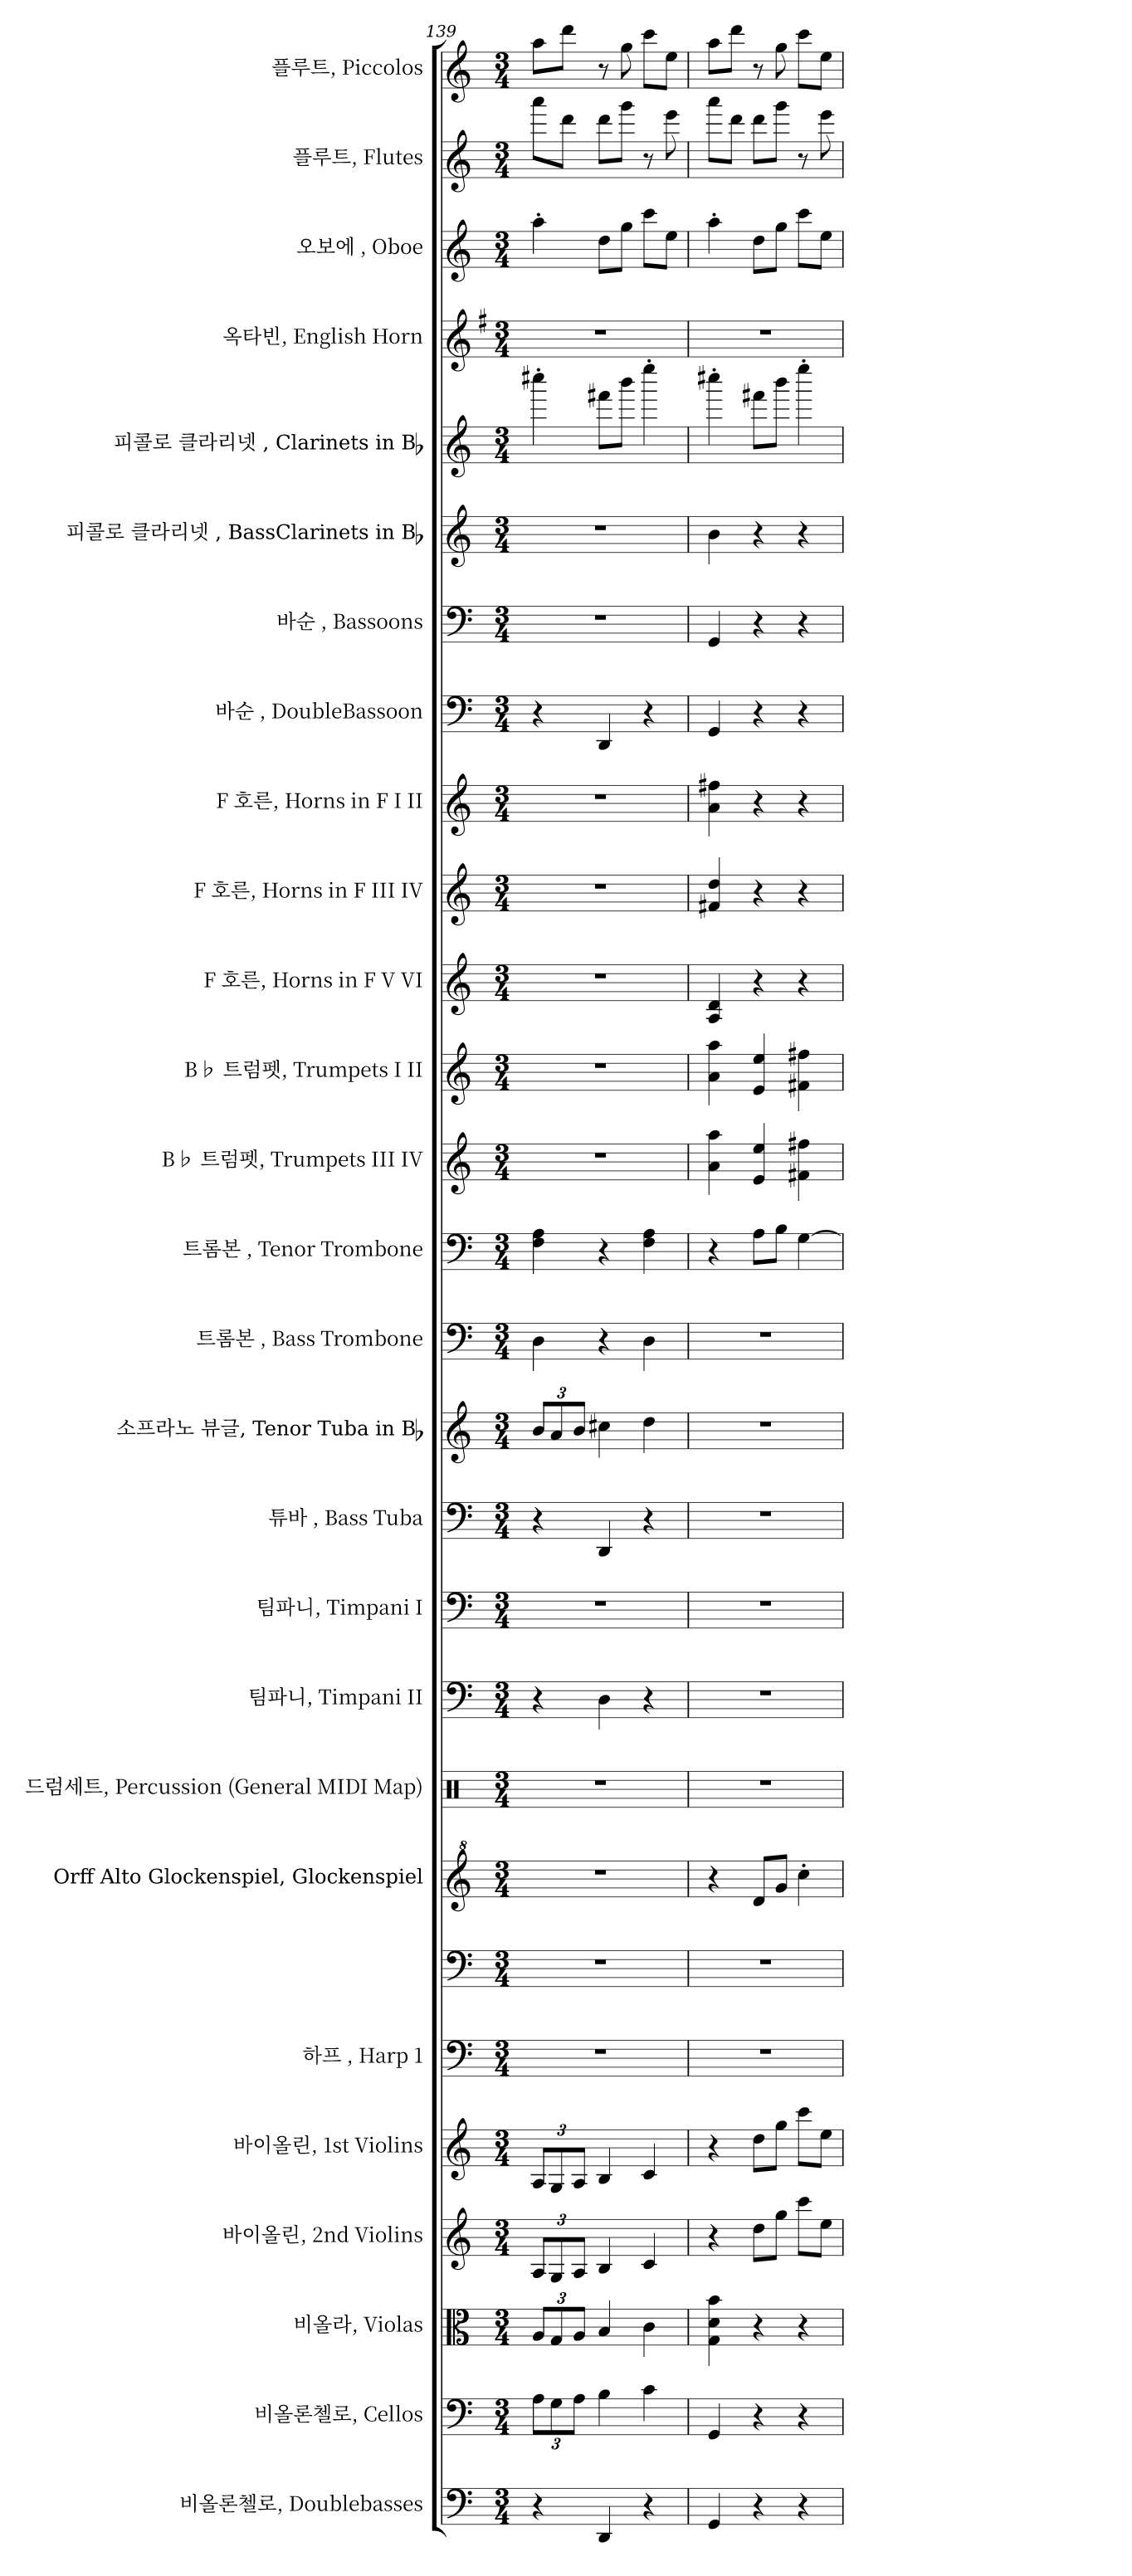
**kern	**kern	**kern	**kern	**kern	**kern	**kern	**kern	**kern	**kern	**kern	**kern	**kern	**kern	**kern	**kern	**kern	**kern	**kern	**kern	**kern	**kern	**kern	**kern	**kern	**kern	**kern	**kern
*part27	*part26	*part25	*part24	*part23	*part22	*part22	*part21	*part20	*part19	*part18	*part17	*part16	*part15	*part14	*part13	*part12	*part11	*part10	*part9	*part8	*part7	*part6	*part5	*part4	*part3	*part2	*part1
*staff28	*staff27	*staff26	*staff25	*staff24	*staff23	*staff22	*staff21	*staff20	*staff19	*staff18	*staff17	*staff16	*staff15	*staff14	*staff13	*staff12	*staff11	*staff10	*staff9	*staff8	*staff7	*staff6	*staff5	*staff4	*staff3	*staff2	*staff1
*I"비올론첼로, Doublebasses	*I"비올론첼로, Cellos	*I"비올라, Violas	*I"바이올린, 2nd Violins	*I"바이올린, 1st Violins	*I"하프 , Harp 1	*	*I"Orff Alto Glockenspiel, Glockenspiel	*I"드럼세트, Percussion (General MIDI Map)	*I"팀파니, Timpani II	*I"팀파니, Timpani I	*I"튜바 , Bass Tuba	*I"소프라노 뷰글, Tenor Tuba in Bb	*I"트롬본 , Bass Trombone	*I"트롬본 , Tenor Trombone	*I"B♭ 트럼펫, Trumpets III IV	*I"B♭ 트럼펫, Trumpets I II	*I"F 호른, Horns in F  V  VI	*I"F 호른, Horns in F III IV	*I"F 호른, Horns in F  I  II	*I"바순 , DoubleBassoon	*I"바순 , Bassoons	*I"피콜로 클라리넷 , BassClarinets in Bb	*I"피콜로 클라리넷 , Clarinets in Bb	*I"옥타빈, English Horn	*I"오보에 , Oboe	*I"플루트, Flutes	*I"플루트, Piccolos
*	*	*I'Vlas.	*I'Vlns.	*I'Vlns.	*I'Hrp.	*	*I'O. A. Glk.	*	*I'Timp.	*I'Timp.	*I'Tba.	*	*I'Tbn.	*I'Tbn.	*I'B♭ Tpt.	*I'B♭ Tpt.	*I'F Hn.	*I'F Hn.	*I'F Hn.	*	*I'Bsn.	*	*	*	*I'Ob.	*I'Fl.	*
*clefF4	*clefF4	*clefC3	*clefG2	*clefG2	*clefF4	*clefF4	*clefG^2	*clefX	*clefF4	*clefF4	*clefF4	*clefG2	*clefF4	*clefF4	*clefG2	*clefG2	*clefG2	*clefG2	*clefG2	*clefF4	*clefF4	*clefG2	*clefG2	*clefG2	*clefG2	*clefG2	*clefG2
*	*	*	*	*	*	*	*	*	*	*	*	*	*	*	*ITrd1c2	*ITrd1c2	*ITrd4c7	*ITrd4c7	*ITrd4c7	*	*	*ITrd-5c-8	*ITrd-5c-8	*ITrd4c7	*	*	*
*k[]	*k[]	*k[]	*k[]	*k[]	*k[]	*k[]	*k[]	*k[]	*k[]	*k[]	*k[]	*k[]	*k[]	*k[]	*k[b-e-]	*k[b-e-]	*k[b-]	*k[b-]	*k[b-]	*k[]	*k[]	*k[b-e-a-d-]	*k[b-e-a-d-]	*k[]	*k[]	*k[]	*k[]
*M3/4	*M3/4	*M3/4	*M3/4	*M3/4	*M3/4	*M3/4	*M3/4	*M3/4	*M3/4	*M3/4	*M3/4	*M3/4	*M3/4	*M3/4	*M3/4	*M3/4	*M3/4	*M3/4	*M3/4	*M3/4	*M3/4	*M3/4	*M3/4	*M3/4	*M3/4	*M3/4	*M3/4
*	*Xbrackettup	*Xbrackettup	*Xbrackettup	*Xbrackettup	*	*	*	*	*	*	*	*Xbrackettup	*	*	*	*	*	*	*	*	*	*	*	*	*	*	*
=139	=139	=139	=139	=139	=139	=139	=139	=139	=139	=139	=139	=139	=139	=139	=139	=139	=139	=139	=139	=139	=139	=139	=139	=139	=139	=139	=139
4r	12A\L	12A/L	12A/L	12A/L	2.r	2.r	2.r	2.r	4r	2.r	4r	12b/L	4D\	4F\ 4A\	2.r	2.r	2.r	2.r	2.r	4r	2.r	2.r	4aaaan'\	2.r	4aa'\	8aaa\L	8aa\L
.	12G\	12G/	12G/	12G/	.	.	.	.	.	.	.	12a/	.	.	.	.	.	.	.	.	.	.	.	.	.	.	.
.	.	.	.	.	.	.	.	.	.	.	.	.	.	.	.	.	.	.	.	.	.	.	.	.	.	8ddd\J	8ddd\J
.	12A\J	12A/J	12A/J	12A/J	.	.	.	.	.	.	.	12b/J	.	.	.	.	.	.	.	.	.	.	.	.	.	.	.
4DD/	4B\	4B/	4B/	4B/	.	.	.	.	4D\	.	4DD/	4cc#X\	4r	4r	.	.	.	.	.	4DD/	.	.	8ddddn\L	.	8dd\L	8ddd\L	8r
.	.	.	.	.	.	.	.	.	.	.	.	.	.	.	.	.	.	.	.	.	.	.	8gggg\J	.	8gg\J	8ggg\J	8gg\
4r	4c\	4c\	4c/	4c/	.	.	.	.	4r	.	4r	4dd\	4D\	4F\ 4A\	.	.	.	.	.	4r	.	.	4ccccc'\	.	8ccc\L	8r	8ccc\L
.	.	.	.	.	.	.	.	.	.	.	.	.	.	.	.	.	.	.	.	.	.	.	.	.	8ee\J	8eee\	8ee\J
=140	=140	=140	=140	=140	=140	=140	=140	=140	=140	=140	=140	=140	=140	=140	=140	=140	=140	=140	=140	=140	=140	=140	=140	=140	=140	=140	=140
4GG/	4GG/	4G\ 4d\ 4b\	4r	4r	2.r	2.r	4r	2.r	2.r	2.r	2.r	2.r	2.r	4r	4g\ 4gg\	4g\ 4gg\	4D/ 4G/	4Bn/ 4g/	4d\ 4bn\	4GG/	4GG/	4gg\	4aaaan'\	2.r	4aa'\	8aaa\L	8aa\L
.	.	.	.	.	.	.	.	.	.	.	.	.	.	.	.	.	.	.	.	.	.	.	.	.	.	8ddd\J	8ddd\J
4r	4r	4r	8dd\L	8dd\L	.	.	8dd/L	.	.	.	.	.	.	8A\L	4d/ 4dd/	4d/ 4dd/	4r	4r	4r	4r	4r	4r	8ddddn\L	.	8dd\L	8ddd\L	8r
.	.	.	8gg\J	8gg\J	.	.	8gg/J	.	.	.	.	.	.	8B\J	.	.	.	.	.	.	.	.	8gggg\J	.	8gg\J	8ggg\J	8gg\
4r	4r	4r	8ccc\L	8ccc\L	.	.	4ccc'\	.	.	.	.	.	.	[4G\	4en\ 4een\	4en\ 4een\	4r	4r	4r	4r	4r	4r	4ccccc'\	.	8ccc\L	8r	8ccc\L
.	.	.	8ee\J	8ee\J	.	.	.	.	.	.	.	.	.	.	.	.	.	.	.	.	.	.	.	.	8ee\J	8eee\	8ee\J
=	=	=	=	=	=	=	=	=	=	=	=	=	=	=	=	=	=	=	=	=	=	=	=	=	=	=	=
*-	*-	*-	*-	*-	*-	*-	*-	*-	*-	*-	*-	*-	*-	*-	*-	*-	*-	*-	*-	*-	*-	*-	*-	*-	*-	*-	*-
